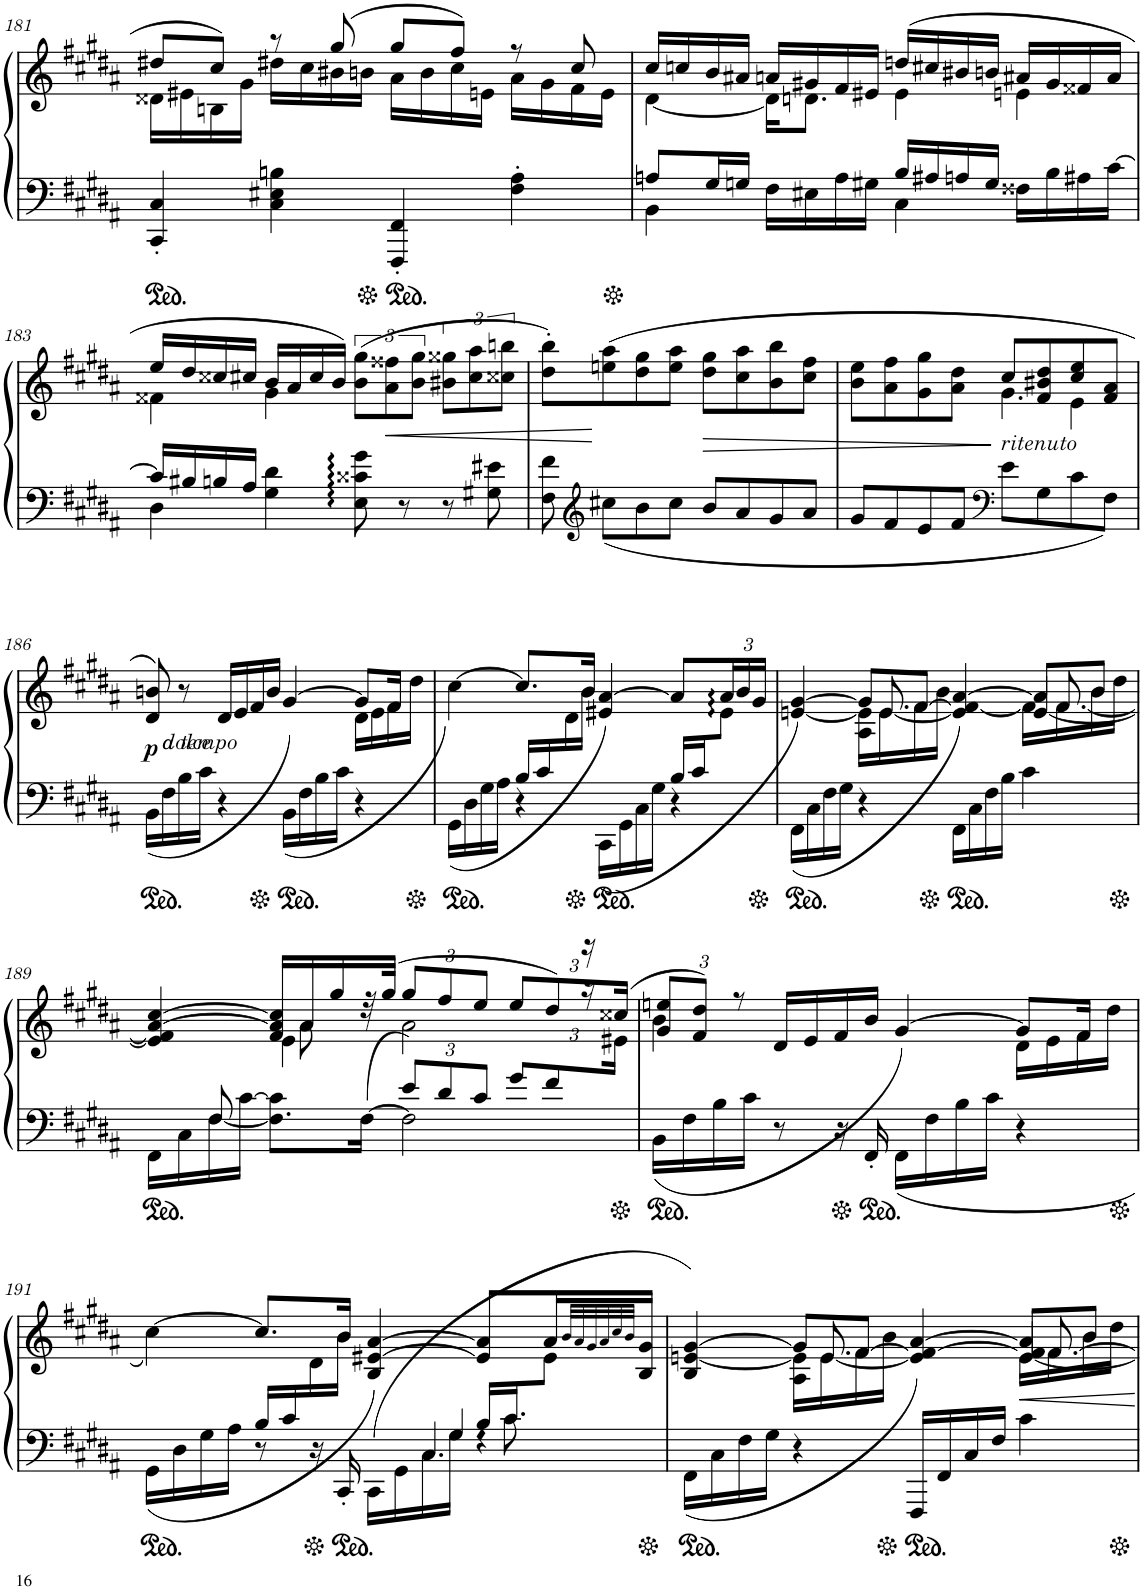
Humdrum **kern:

**kern	**kern	**dynam
*part1	*part1	*part1
*staff2	*staff1	*staff1/2
*I"Pianinas	*	*
!!LO:PB:g=z
*clefF4	*clefG2	*
*k[f#c#g#d#a#]	*k[f#c#g#d#a#]	*
*M4/4	*M4/4	*
*met(c)	*met(c)	*
=181	=181	=181
*	*^	*
4CC#/' 4C#/'	8dd#X/L	16d##X\LL	.
.	.	16e#X\	.
.	8cc#/J	16Bn\	.
.	.	16g#\JJ	.
4C#\ 4E#X\ 4Bn\	8r	16dd#X\LL	.
.	.	16cc#\	.
.	(8gg#/	16b#X\	.
.	.	16bn\JJ	.
4FFF#/' 4FF#/'	8gg#/L	16a#\LL	.
.	.	16b\	.
.	8ff#/J)	16cc#\	.
.	.	16en\JJ	.
4F#\' 4A#\'	8r	16a#\LL	.
.	.	16g#\	.
.	8cc#/	16f#\	.
.	.	16e\JJ	.
=182	=182	=182	=182
*^	*	*	*
8An/L	4BB\	16cc#/LL	[4d#\	.
.	.	16ccn/	.	.
16G#/L	.	16b/	.	.
16Gn/JJ	.	16a#X/JJ	.	.
16F#\LL	4ryy	16an/LL	16d#\KL]	.
16E#X\	.	16g#X/	8.dn\J	.
16A\	.	16f#/	.	.
16G#X\JJ	.	16e#X/JJ	.	.
16B/LL	4C#\	(16ddn/LL	4e#\	.
16A#X/	.	16cc#X/	.	.
16An/	.	16b#X/	.	.
16G#/JJ	.	16bn/JJ	.	.
16F##X\LL	4ryy	16a#X/LL	4en\	.
16B\	.	16g#/	.	.
16A#X\	.	16f##X/	.	.
[16c#\JJ	.	16a#/JJ	.	.
!!LO:LB:g=z	!!
=183	=183	=183	=183	=183
16c#/LL]	4D#\	16ee/LL	4f##X\	.
16B#X/	.	16dd#/	.	.
16Bn/	.	16cc##X/	.	.
16A#/JJ	.	16cc#X/JJ	.	.
4G#\ 4d#\	2.ryy	16b/LL	4g#\	.
.	.	16a#/	.	.
.	.	16cc#/	.	.
.	.	16b/JJ)	.	.
8E\ 8c##X\ 8g#\	.	(>12b\ 12gg#\L	2ryy	.
!	!	!	!	!LO:HP:b
.	.	12a#\ 12ff##X\	.	<
8r	.	.	.	.
.	.	12b\ 12gg#\J	.	.
8r	.	12b#X\ 12gg##X\L	.	.
.	.	12cc#\ 12aa#\	.	.
8G#X\ 8e#X\	.	.	.	.
.	.	12cc##X\ 12bbn\J	.	.
*v	*v	*	*	*
*	*v	*v	*
=184	=184	=184
8F#\ 8f#\	8dd#\' 8bb\'L)	.
*clefG2	*	*
8cc#X\L	(8een\ 8aa#\	.
8b\	8dd#\ 8gg#\	.
8cc#\J	8ee\ 8aa#\J	.
8b/L	8dd#\ 8gg#\L	.
8a#/	8cc#\ 8aa#\	.
8g#/	8b\ 8bb\	.
8a#/J	8cc#\ 8ff#\J	.
=185	=185	=185
*	*^	*
*	*	*^	*
8g#/L	8b\ 8ee\L	2ryy	2.ryy	.
8f#/	8a#\ 8ff#\	.	.	.
8e/	8g#\ 8gg#\	.	.	.
8f#/J	8a#\ 8dd#\J	.	.	.
*clefF4	*	*	*	*
!	!LO:TX:b:i:t=ritenuto	!	!	!
8e\L	8cc#/L	4.g#\	.	[
8G#\	8f#/ 8b#X/ 8dd#/	.	.	.
8c#\	8cc#/ 8ee/	.	4e\	.
8F#\J	8f#/ 8a#/J	8ryy	.	.
*	*	*v	*v	*
!!LO:LB:g=z
=186	=186	=186	=186
!	!LO:TX:b:i:t=a tempo	!	!
!	!LO:TX:b:i:t=dolce	!	!
!	!	!	!LO:DY:b
(<16BB\LL	8d#/ 8bn/)	2.ryy	p
16F#\	.	.	.
16B\	8r	.	.
16c#\JJ	.	.	.
4r	16d#/LL	.	.
.	16e/	.	.
.	16f#/	.	.
.	16b/JJ	.	.
16BB\LL	([4g#/	.	.
16F#\	.	.	.
16B\	.	.	.
16c#\JJ	.	.	.
4r	8g#/L]	16d#\LL	.
.	.	16e\	.
.	16f#/Jk	16f#\	.
.	16ryy	16dd#\JJ	.
=187	=187	=187	=187
*^	*	*	*
4ryy	(<16GG#\LL	[4cc#\)	4.ryy	.
.	16D#\	.	.	.
.	16G#\	.	.	.
.	16A#\JJ	.	.	.
16B/LL	4r	8.cc#/L]	.	.
16c#/	.	.	.	.
4.ryy	.	.	16d#\	.
.	.	16b/Jk	16b\JJ	.
.	16CC#\LL	(4e#X/ [4a#/	4.ryy	.
.	16GG#\	.	.	.
.	16C#\	.	.	.
.	16G#\JJ	.	.	.
16B/LL	4r	8a#/L]	.	.
16c#/J	.	.	.	.
*	*	*Xbrackettup	*	*
8ryy	.	24a#/L	8e#>\J	.
.	.	24b/	.	.
.	.	24g#/JJ	.	.
*v	*v	*	*	*
=188	=188	=188	=188
*	*^	*^	*
(<16FF#\LL	[4en/ [4g#/)	4ryy	16ryy	16ryy	.
*	*	*v	*v	*v	*
16C#\	.	.	.
16F#\	.	.	.
16G#\JJ	.	.	.
4r	8g#/L]	16A#\ 16e\]LL	.
*	*	*^	*
.	.	[16e\	8.e/	.
.	[8f#/J	16f#\	.	.
.	.	16b\JJ	.	.
16FF#\LL	(4e/] 4f#/_ [4a#/	4ryy	4ryy	.
16C#\	.	.	.	.
16F#\	.	.	.	.
16B\JJ	.	.	.	.
4c#\	8a#/L]	16f#\LL]	[<4e/	.
*	*	*	*^	*
.	.	[16f#\	.	8.f#/	.
.	8b/J	16b\	.	.	.
.	.	16dd#\JJ	.	.	.
*	*	*	*v	*v	*
!!LO:LB:g=z
=189	=189	=189	=189	=189
*^	*	*	*	*
*	*^	*	*	*	*
2ryy	16FF#\LL	8ryy	4e/] 4f#/] [4a#/ [4cc#/	4ryy	16ryy	.
*	*	*	*	*v	*v	*
.	16C#\	.	.	.	.
.	16F#\	[<8F#/	.	.	.
.	[>16c#\JJ	.	.	.	.
.	8.F#\] 8.c#\]L	2.ryy	16f#/ 16a#/] 16cc#/]LL	4e\	.
*	*	*	*	*^	*
.	.	.	16a#/	.	8a#\	.
.	.	.	16gg#/	.	.	.
.	[16F#\Jk	.	32r	.	16ryy	.
.	.	.	32gg#/JJJ	.	.	.
*Xbrackettup	*	*	*	*	*	*
12e/L	2F#\]	.	12gg#/L	12%5ryy	2a#\	.
12d#>/	.	.	12ff#/	.	.	.
12c#/J	.	.	12ee/J	.	.	.
12g#>/L	.	.	12ee/L	.	.	.
12f#>/	.	.	12dd#/)	.	.	.
12ryy	.	.	24r;	24r	.	.
.	.	.	(24cc##X/JJ	24e#X\JJ	.	.
*v	*v	*v	*	*	*	*
*	*	*v	*v	*
=190	=190	=190	=190
(<16BB\LL	12g#/ 12een/L	4b\	.
16F#\	.	.	.
.	12f#/ 12dd#/J)	.	.
16B\	.	.	.
.	12r	.	.
16c#\JJ	.	.	.
8r	16d#/LL	2ryy	.
.	16e/	.	.
16r	16f#/	.	.
16FF#'/	16b/JJ	.	.
16FF#\LL	([4g#/	.	.
16F#\	.	.	.
16B\	.	.	.
16c#\JJ	.	.	.
4r	8g#/L]	16d#\LL	.
.	.	16e\	.
.	16f#/Jk	16f#\	.
.	16ryy	16dd#\JJ	.
!!LO:LB:g=z	!!
=191	=191	=191	=191
*^	*	*	*
*	*^	*	*	*
*	*	*^	*	*	*
*	*	*	*^	*	*	*
4ryy	16ryy	(<16GG#\LL	8ryy	8.ryy	[4cc#\)	4.ryy	.
.	16ryy@	16D#\	.	.	.	.	.
.	16ryy@	16G#\	16ryy@	.	.	.	.
*	*	*v	*v	*v	*	*	*
.	16ryy@	16A#\JJ	.	.	.
16B/LL	16ryy@	8r	8.cc#/L]	.	.
16c#/	16ryy@	.	.	.	.
4.ryy	16ryy@	16r	.	16d#\	.
.	16ryy@	16CC#'</	16b/Jk	16b\JJ	.
.	16ryy@	16CC#\LL	(4B/ [4e#X/ [4a#/	4.ryy	.
.	16ryy@	16GG#\	.	.	.
*	*	*^	*	*	*
.	16ryy@	16C#\	4.C#/	.	.	.
*	*	*	*^	*	*	*
.	16ryy@	16G#\JJ	.	4G#/	.	.	.
16B/LL	16ryy@	4r	.	.	8e#/] 8a#/]L	.	.
16c#/J	8.c#\	.	.	.	.	.	.
8ryy	.	.	.	.	16a#/L	8e#\J	.
.	.	.	.	.	32qb/LLL	.	.
.	.	.	.	.	32qa#/	.	.
.	.	.	.	.	32qg#/	.	.
.	.	.	.	.	32qa#/	.	.
.	.	.	.	.	32qcc#/	.	.
.	.	.	.	.	32qb/JJJ	.	.
.	.	.	.	16ryy	16B/> 16g#/>JJ	.	.
*v	*v	*v	*v	*v	*	*	*
=192	=192	=192	=192
*	*^	*^	*
16FF#\LL	4B/ [4en/ [4g#/)	4ryy	16ryy	2.ryy	.
16C#\	.	.	16ryy@	.	.
16F#\	.	.	16ryy@	.	.
16G#\JJ	.	.	16ryy@	.	.
4r	8g#/L]	16A#\ 16e\]LL	16ryy@	.	.
.	.	[16e\	8.e/	.	.
.	[>8f#/J	16f#\	.	.	.
.	.	16b\JJ	.	.	.
16FFF#/LL	(4e/] 4f#/_ [4a#/	4ryy	16ryy	.	.
16FF#/	.	.	16ryy@	.	.
16C#/	.	.	16ryy@	.	.
16F#/JJ	.	.	16ryy@	.	.
4c#\	8f#/] 8a#/]L	[16e\LL	16ryy@	4e/	.
.	.	[>16f#\	8.f#/	.	.
.	8b/J	16b\	.	.	.
.	.	16dd#\JJ	.	.	.
*	*v	*v	*v	*v	*
=	=	=
*-	*-	*-
